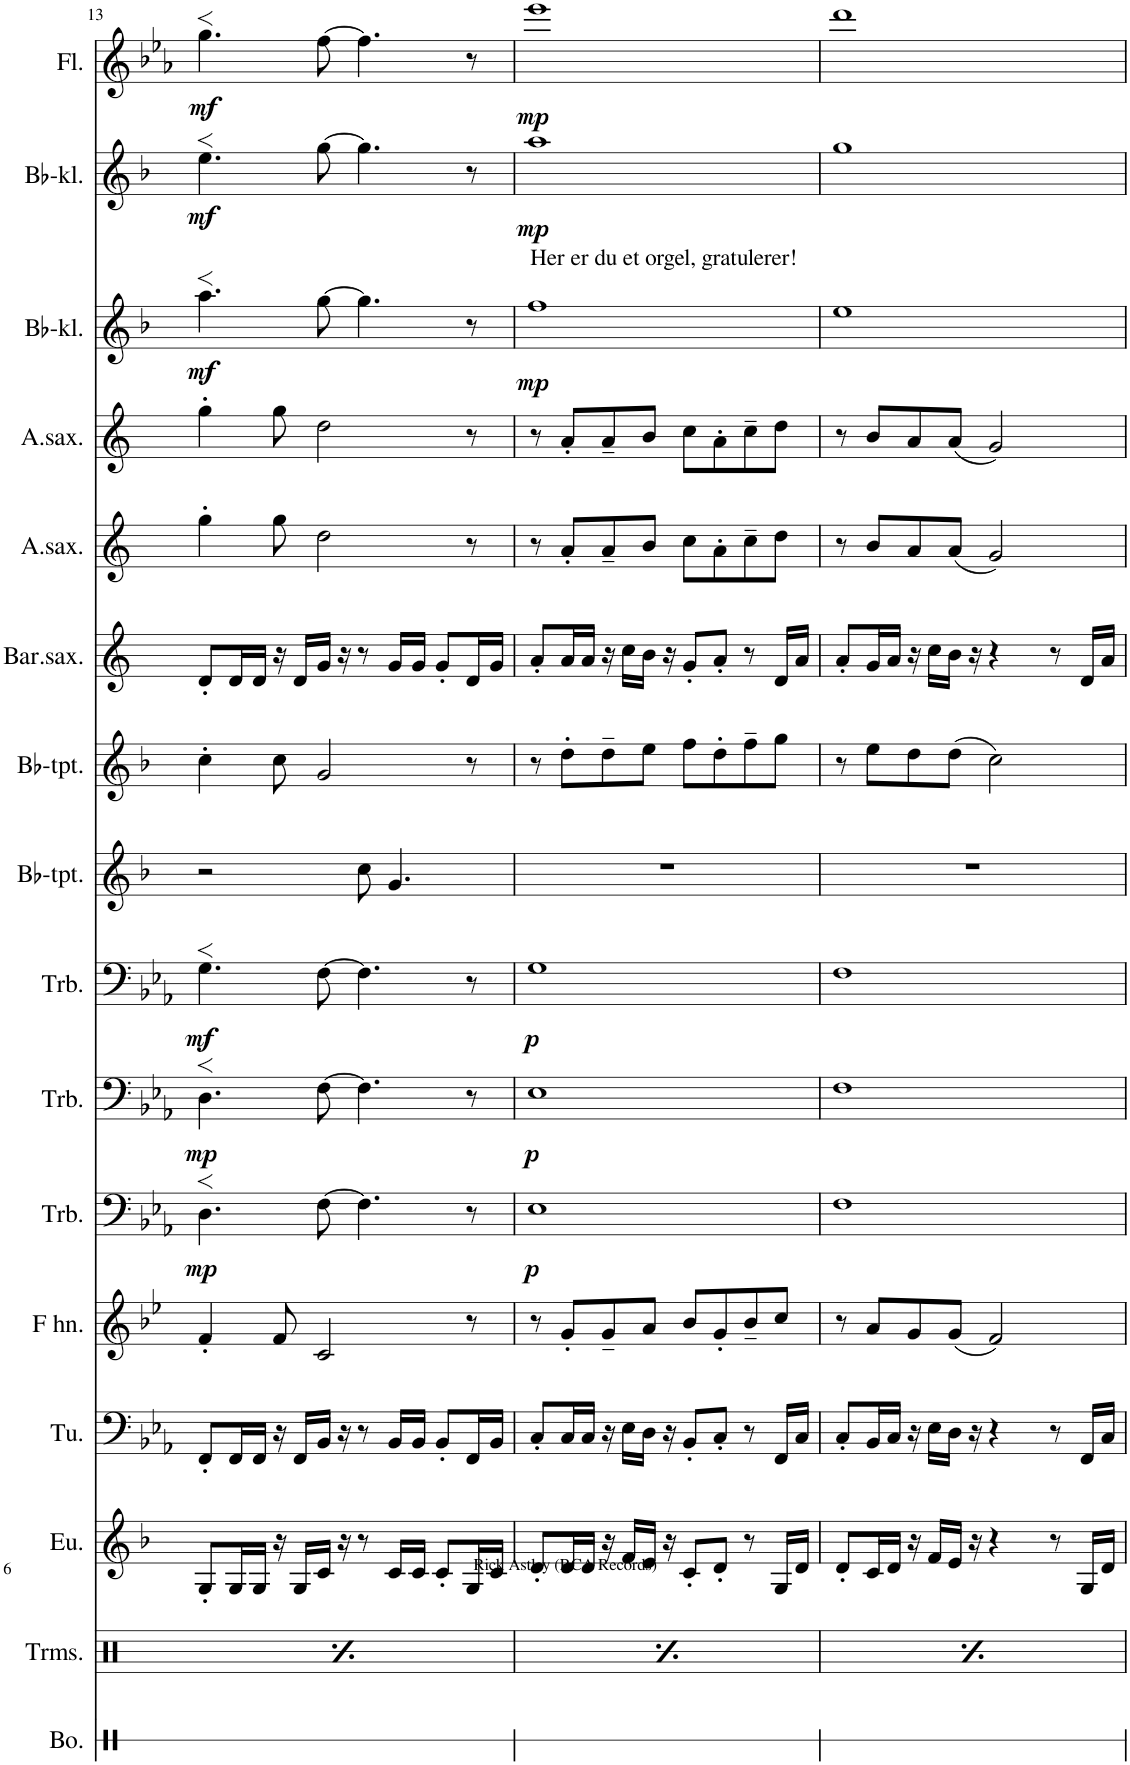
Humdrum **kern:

**kern	**kern	**kern	**kern	**kern	**kern	**dynam	**kern	**dynam	**kern	**dynam	**kern	**dynam	**kern	**dynam	**kern	**dynam	**kern	**kern	**kern	**kern	**kern	**kern	**dynam	**kern	**dynam	**kern	**dynam
*part19	*part18	*part17	*part16	*part15	*part14	*part14	*part13	*part13	*part12	*part12	*part11	*part11	*part10	*part10	*part9	*part9	*part8	*part7	*part6	*part5	*part4	*part3	*part3	*part2	*part2	*part1	*part1
*staff19	*staff18	*staff17	*staff16	*staff15	*staff14	*staff14	*staff13	*staff13	*staff12	*staff12	*staff11	*staff11	*staff10	*staff10	*staff9	*staff9	*staff8	*staff7	*staff6	*staff5	*staff4	*staff3	*staff3	*staff2	*staff2	*staff1	*staff1
*I"Bongotromme	*I"Trommesett	*I"Euphonium	*I"Tuba	*I"Valthorn	*I"Trombone 3	*	*I"Trombone 2	*	*I"Trombone 1	*	*I"Trombone 3	*	*I"Trombone 2	*	*I"Trombone 1	*	*I"Bb-trompet 2	*I"Bb-trompet 1	*I"Barytonsaksofon	*I"Altsaksofon 2	*I"Altsaksofon 1	*I"Bb-klarinett 2	*	*I"Bb-klarinett 1	*	*I"Fløyte	*
*I'Bo.	*I'Trms.	*I'Eu.	*I'Tu.	*	*I'Trb.	*	*I'Trb.	*	*I'Trb.	*	*I'Trb.	*	*I'Trb.	*	*I'Trb.	*	*I'Bb-tpt.	*I'Bb-tpt.	*	*	*	*I'Bb-kl.	*	*I'Bb-kl.	*	*I'Fl.	*
!!LO:PB:g=z
*clefX	*clefX	*clefG2	*clefF4	*clefG2	*clefG2	*	*clefG2	*	*clefG2	*	*clefF4	*	*clefF4	*	*clefF4	*	*clefG2	*clefG2	*clefG2	*clefG2	*clefG2	*clefG2	*	*clefG2	*	*clefG2	*
*	*	*Trd8c14	*	*Trd4c7	*Trd8c14	*	*Trd8c14	*	*Trd8c14	*	*	*	*	*	*	*	*Trd1c2	*Trd1c2	*Trd12c21	*Trd5c9	*Trd5c9	*Trd1c2	*	*Trd1c2	*	*	*
*k[]	*k[]	*k[b-]	*k[b-e-a-]	*k[b-e-]	*k[b-]	*	*k[b-]	*	*k[b-]	*	*k[b-e-a-]	*	*k[b-e-a-]	*	*k[b-e-a-]	*	*k[b-]	*k[b-]	*k[]	*k[]	*k[]	*k[b-]	*	*k[b-]	*	*k[b-e-a-]	*
*M4/4	*M4/4	*M4/4	*M4/4	*M4/4	*M4/4	*	*M4/4	*	*M4/4	*	*M4/4	*	*M4/4	*	*M4/4	*	*M4/4	*M4/4	*M4/4	*M4/4	*M4/4	*M4/4	*	*M4/4	*	*M4/4	*
*met(c)	*met(c)	*met(c)	*met(c)	*met(c)	*met(c)	*	*met(c)	*	*met(c)	*	*met(c)	*	*met(c)	*	*met(c)	*	*met(c)	*met(c)	*met(c)	*met(c)	*met(c)	*met(c)	*	*met(c)	*	*met(c)	*
=13	=13	=13	=13	=13	=13	=13	=13	=13	=13	=13	=13	=13	=13	=13	=13	=13	=13	=13	=13	=13	=13	=13	=13	=13	=13	=13	=13
*	*^	*	*	*	*	*	*	*	*	*	*	*	*	*	*	*	*	*	*	*	*	*	*	*	*	*	*
!	!	!	!	!	!	!	!LO:DY:b	!	!LO:DY:b	!	!LO:DY:b	!	!LO:DY:b	!	!LO:DY:b	!	!LO:DY:b	!	!	!	!	!	!	!LO:DY:b	!	!LO:DY:b	!	!LO:DY:b
4Re	8r	4Rf\	8G'/L	8FF'/L	4f'/	4.e>	mp	4.e>	mp	4.a>	mf	4.D>\	mp	4.D>\	mp	4.G>\	mf	2r	4cc'\	8d'/L	4gg'\	4gg'\	4.aa>\	mf	4.ee>\	mf	4.gg>\	mf
.	8Rgg/L	.	16G/L	16FF/L	.	.	.	.	.	.	.	.	.	.	.	.	.	.	.	16d/L	.	.	.	.	.	.	.	.
.	.	.	16G/JJ	16FF/JJ	.	.	.	.	.	.	.	.	.	.	.	.	.	.	.	16d/JJ	.	.	.	.	.	.	.	.
8ryy	8Rcc/	4Rf\	16r	16r	8f/	.	.	.	.	.	.	.	.	.	.	.	.	.	8cc\	16r	8gg\	8gg\	.	.	.	.	.	.
.	.	.	16G/LL	16FF/LL	.	.	.	.	.	.	.	.	.	.	.	.	.	.	.	16d/LL	.	.	.	.	.	.	.	.
8Re	8Rgg/J	.	16c/JJ	16BB-/JJ	2c/	[8g	.	[8g	.	[8g	.	[8F\	.	[8F\	.	[8F\	.	.	2g/	16g/JJ	2dd\	2dd\	[8gg\	.	[8gg\	.	[8ff\	.
.	.	.	16r	16r	.	.	.	.	.	.	.	.	.	.	.	.	.	.	.	16r	.	.	.	.	.	.	.	.
8ryy	8r	4Rf\	8r	8r	.	4.g]	.	4.g]	.	4.g]	.	4.F\]	.	4.F\]	.	4.F\]	.	8cc\	.	8r	.	.	4.gg\]	.	4.gg\]	.	4.ff\]	.
8Re	8Rgg/L	.	16c/LL	16BB-/LL	.	.	.	.	.	.	.	.	.	.	.	.	.	4.g/	.	16g/LL	.	.	.	.	.	.	.	.
.	.	.	16c/JJ	16BB-/JJ	.	.	.	.	.	.	.	.	.	.	.	.	.	.	.	16g/JJ	.	.	.	.	.	.	.	.
4Re	8Rcc/	4Rf\	8c'/L	8BB-'/L	.	.	.	.	.	.	.	.	.	.	.	.	.	.	.	8g'/L	.	.	.	.	.	.	.	.
.	8Rgg/J	.	16G/L	16FF/L	8r	8r	.	8r	.	8r	.	8r	.	8r	.	8r	.	.	8r	16d/L	8r	8r	8r	.	8r	.	8r	.
.	.	.	16c/JJ	16BB-/JJ	.	.	.	.	.	.	.	.	.	.	.	.	.	.	.	16g/JJ	.	.	.	.	.	.	.	.
=14	=14	=14	=14	=14	=14	=14	=14	=14	=14	=14	=14	=14	=14	=14	=14	=14	=14	=14	=14	=14	=14	=14	=14	=14	=14	=14	=14	=14
!	!	!	!	!	!	!	!	!	!	!	!	!	!	!	!	!	!	!	!	!	!	!	!LO:TX:a:t=Her er du et orgel, gratulerer!	!	!	!	!	!
!	!	!	!	!	!	!	!LO:DY:b	!	!LO:DY:b	!	!LO:DY:b	!	!LO:DY:b	!	!LO:DY:b	!	!LO:DY:b	!	!	!	!	!	!	!LO:DY:b	!	!LO:DY:b	!	!LO:DY:b
4ryy	8r	4Rf\	8d'/L	8C'/L	8r	1f	p	1f	p	1a	p	1E-	p	1E-	p	1G	p	1r	8r	8a'/L	8r	8r	1ff	mp	1aa	mp	1eee-	mp
.	8Rgg/L	.	16d/L	16C/L	8g'/L	.	.	.	.	.	.	.	.	.	.	.	.	.	8dd'\L	16a/L	8a'/L	8a'/L	.	.	.	.	.	.
.	.	.	16d/JJ	16C/JJ	.	.	.	.	.	.	.	.	.	.	.	.	.	.	.	16a/JJ	.	.	.	.	.	.	.	.
4Re	8Rcc/	4Rf\	16r	16r	8g~/	.	.	.	.	.	.	.	.	.	.	.	.	.	8dd~\	16r	8a~/	8a~/	.	.	.	.	.	.
.	.	.	16f/LL	16E-\LL	.	.	.	.	.	.	.	.	.	.	.	.	.	.	.	16cc\LL	.	.	.	.	.	.	.	.
.	8Rgg/J	.	16e/JJ	16D\JJ	8a/J	.	.	.	.	.	.	.	.	.	.	.	.	.	8ee\J	16b\JJ	8b/J	8b/J	.	.	.	.	.	.
.	.	.	16r	16r	.	.	.	.	.	.	.	.	.	.	.	.	.	.	.	16r	.	.	.	.	.	.	.	.
8ryy	8r	4Rf\	8c'/L	8BB-'/L	8b-/L	.	.	.	.	.	.	.	.	.	.	.	.	.	8ff\L	8g'/L	8cc\L	8cc\L	.	.	.	.	.	.
8Re	8Rgg/L	.	8d'/J	8C'/J	8g'/	.	.	.	.	.	.	.	.	.	.	.	.	.	8dd'\	8a'/J	8a'\	8a'\	.	.	.	.	.	.
4Re	8Rcc/	4Rf\	8r	8r	8b-~/	.	.	.	.	.	.	.	.	.	.	.	.	.	8ff~\	8r	8cc~\	8cc~\	.	.	.	.	.	.
.	8Rgg/J	.	16G/LL	16FF/LL	8cc/J	.	.	.	.	.	.	.	.	.	.	.	.	.	8gg\J	16d/LL	8dd\J	8dd\J	.	.	.	.	.	.
.	.	.	16d/JJ	16C/JJ	.	.	.	.	.	.	.	.	.	.	.	.	.	.	.	16a/JJ	.	.	.	.	.	.	.	.
=15	=15	=15	=15	=15	=15	=15	=15	=15	=15	=15	=15	=15	=15	=15	=15	=15	=15	=15	=15	=15	=15	=15	=15	=15	=15	=15	=15	=15
4Re	8r	4Rf\	8d'/L	8C'/L	8r	1g	.	1g	.	1g	.	1F	.	1F	.	1F	.	1r	8r	8a'/L	8r	8r	1ee	.	1gg	.	1ddd	.
.	8Rgg/L	.	16c/L	16BB-/L	8a/L	.	.	.	.	.	.	.	.	.	.	.	.	.	8ee\L	16g/L	8b/L	8b/L	.	.	.	.	.	.
.	.	.	16d/JJ	16C/JJ	.	.	.	.	.	.	.	.	.	.	.	.	.	.	.	16a/JJ	.	.	.	.	.	.	.	.
8ryy	8Rcc/	4Rf\	16r	16r	8g/	.	.	.	.	.	.	.	.	.	.	.	.	.	8dd\	16r	8a/	8a/	.	.	.	.	.	.
.	.	.	16f/LL	16E-\LL	.	.	.	.	.	.	.	.	.	.	.	.	.	.	.	16cc\LL	.	.	.	.	.	.	.	.
8Re	8Rgg/J	.	16e/JJ	16D\JJ	(8g/J	.	.	.	.	.	.	.	.	.	.	.	.	.	(8dd\J	16b\JJ	(8a/J	(8a/J	.	.	.	.	.	.
.	.	.	16r	16r	.	.	.	.	.	.	.	.	.	.	.	.	.	.	.	16r	.	.	.	.	.	.	.	.
8ryy	8r	4Rf\	4r	4r	2f/)	.	.	.	.	.	.	.	.	.	.	.	.	.	2cc\)	4r	2g/)	2g/)	.	.	.	.	.	.
8Re	8Rgg/L	.	.	.	.	.	.	.	.	.	.	.	.	.	.	.	.	.	.	.	.	.	.	.	.	.	.	.
4Re	8Rcc/	4Rf\	8r	8r	.	.	.	.	.	.	.	.	.	.	.	.	.	.	.	8r	.	.	.	.	.	.	.	.
.	8Rgg/J	.	16G/LL	16FF/LL	.	.	.	.	.	.	.	.	.	.	.	.	.	.	.	16d/LL	.	.	.	.	.	.	.	.
.	.	.	16d/JJ	16C/JJ	.	.	.	.	.	.	.	.	.	.	.	.	.	.	.	16a/JJ	.	.	.	.	.	.	.	.
*	*v	*v	*	*	*	*	*	*	*	*	*	*	*	*	*	*	*	*	*	*	*	*	*	*	*	*	*	*
=	=	=	=	=	=	=	=	=	=	=	=	=	=	=	=	=	=	=	=	=	=	=	=	=	=	=	=
*-	*-	*-	*-	*-	*-	*-	*-	*-	*-	*-	*-	*-	*-	*-	*-	*-	*-	*-	*-	*-	*-	*-	*-	*-	*-	*-	*-
